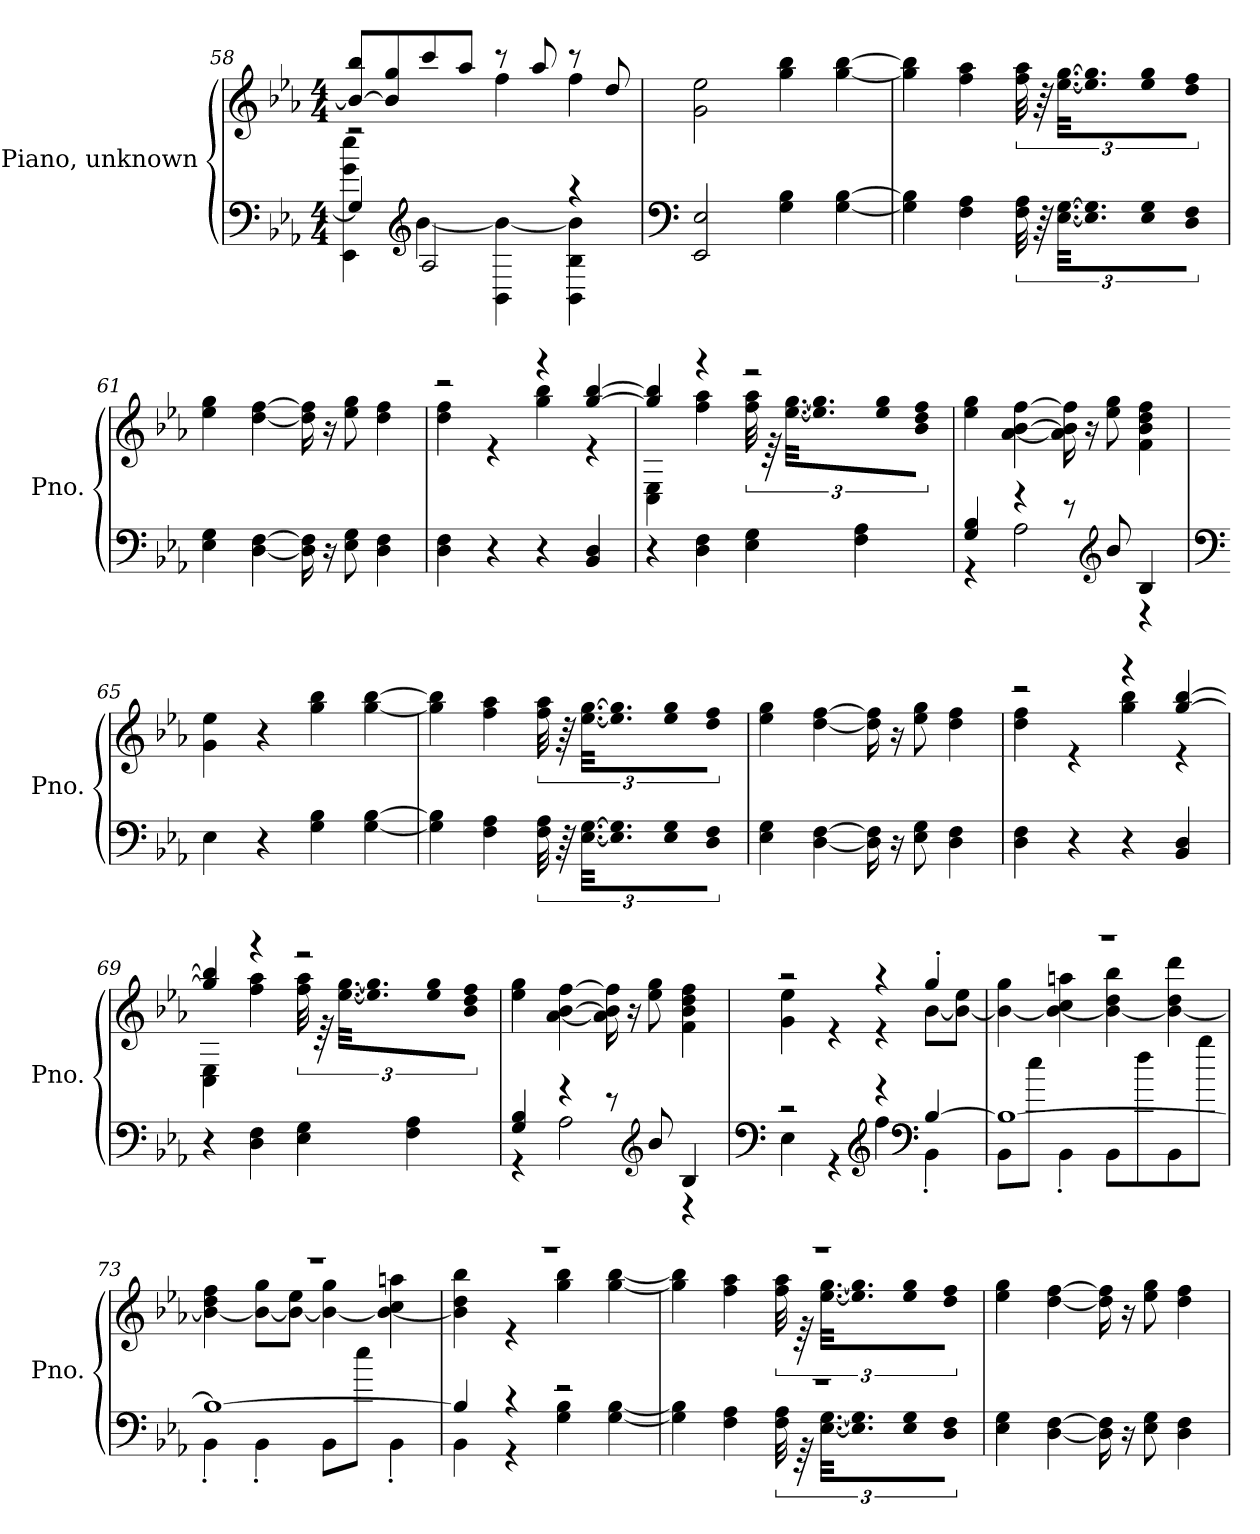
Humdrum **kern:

**kern	**kern
*part1	*part1
*staff2	*staff1
*I"Piano, unknown	*
*I'Pno.	*
*clefF4	*clefG2
*k[b-e-a-]	*k[b-e-a-]
*M4/4	*M4/4
=58	=58
*^	*^
4G/]	4EE-\ 4g\ 4ee-\	8b-/_ 8bb-/L	2r
.	.	8b-/] 8gg/	.
*clefG2	*	*	*
2A-/	[4b-\	8ccc/	.
.	.	8aa-/J	.
.	4BB-\ 4b-\_	8r	4ff\
.	.	8aa-/	.
4r	4BB-\ 4B-\ 4b-\]	8r	4ff\
.	.	8dd/	.
*v	*v	*	*
*	*v	*v
=59	=59
*clefF4	*
2EE-/ 2E-/	2g\ 2ee-\
4G\ 4B-\	4gg\ 4bb-\
[4G\ [4B-\	[4gg\ [4bb-\
=60	=60
4G\] 4B-\]	4gg\] 4bb-\]
4F\ 4A-\	4ff\ 4aa-\
48F\ 48A-\	48ff\ 48aa-\
96r	96r
[48.E-\ [48.G\KKL	[48.ee-\ [48.gg\KKL
8.E-\] 8.G\]	8.ee-\] 8.gg\]
8E-\ 8G\	8ee-\ 8gg\
8D\ 8F\J	8dd\ 8ff\J
!!LO:LB:g=z
=61	=61
4E-\ 4G\	4ee-\ 4gg\
[4D\ [4F\	[4dd\ [4ff\
16D\] 16F\]	16dd\] 16ff\]
16r	16r
8E-\ 8G\	8ee-\ 8gg\
4D\ 4F\	4dd\ 4ff\
=62	=62
*	*^
4D\ 4F\	2r	4dd\ 4ff\
4r	.	4r
4r	4r	4gg\ 4bb-\
4BB-/ 4D/	[4gg/ [4bb-/	4r
=63	=63	=63
4r	4gg/] 4bb-/]	4C\ 4E-\
4D\ 4F\	4r	4ff\ 4aa-\
4E-\ 4G\	2r	48ff\ 48aa-\
.	.	96r
.	.	[48.ee-\ [48.gg\KKL
.	.	8.ee-\] 8.gg\]
4F\ 4A-\	.	8ee-\ 8gg\
.	.	8b-\ 8dd\ 8ff\J
*	*v	*v
=64	=64
*^	*
4G/ 4B-/	4r	4ee-\ 4gg\
4r	2A-\	[4a-\ [4b-\ [4ff\
8r	.	16a-\] 16b-\] 16ff\]
.	.	16r
*clefG2	*	*
8b-/	.	8ee-\ 8gg\
4B-/	4r	4f\ 4b-\ 4dd\ 4ff\
*v	*v	*
=65	=65
*clefF4	*
4E-\	4g\ 4ee-\
4r	4r
4G\ 4B-\	4gg\ 4bb-\
[4G\ [4B-\	[4gg\ [4bb-\
!!LO:LB:g=z
=66	=66
4G\] 4B-\]	4gg\] 4bb-\]
4F\ 4A-\	4ff\ 4aa-\
48F\ 48A-\	48ff\ 48aa-\
96r	96r
[48.E-\ [48.G\KKL	[48.ee-\ [48.gg\KKL
8.E-\] 8.G\]	8.ee-\] 8.gg\]
8E-\ 8G\	8ee-\ 8gg\
8D\ 8F\J	8dd\ 8ff\J
=67	=67
4E-\ 4G\	4ee-\ 4gg\
[4D\ [4F\	[4dd\ [4ff\
16D\] 16F\]	16dd\] 16ff\]
16r	16r
8E-\ 8G\	8ee-\ 8gg\
4D\ 4F\	4dd\ 4ff\
=68	=68
*	*^
4D\ 4F\	2r	4dd\ 4ff\
4r	.	4r
4r	4r	4gg\ 4bb-\
4BB-/ 4D/	[4gg/ [4bb-/	4r
=69	=69	=69
4r	4gg/] 4bb-/]	4C\ 4E-\
4D\ 4F\	4r	4ff\ 4aa-\
4E-\ 4G\	2r	48ff\ 48aa-\
.	.	96r
.	.	[48.ee-\ [48.gg\KKL
.	.	8.ee-\] 8.gg\]
4F\ 4A-\	.	8ee-\ 8gg\
.	.	8b-\ 8dd\ 8ff\J
*	*v	*v
=70	=70
*^	*
4G/ 4B-/	4r	4ee-\ 4gg\
4r	2A-\	[4a-\ [4b-\ [4ff\
8r	.	16a-\] 16b-\] 16ff\]
.	.	16r
*clefG2	*	*
8b-/	.	8ee-\ 8gg\
4B-/	4r	4f\ 4b-\ 4dd\ 4ff\
!!LO:LB:g=z
=71	=71	=71
*clefF4	*	*
*	*	*^
2r	4E-\	2r	4g\ 4ee-\
.	4r	.	4r
*clefG2	*	*	*
4r	4ff\	4r	4r
*clefF4	*	*	*
[4B-/	4BB-'\	4gg'/	[8b-\L
.	.	.	8b-\_ 8ee-\J
=72	=72	=72	=72
1B-_	8BB-\L	1r	4b-\_ 4gg\
.	8ee-\J	.	.
.	4BB-'\	.	4b-\_ 4cc\ 4aan\
.	8BB-\L	.	4b-\_ 4dd\ 4bb-\
.	8ff\	.	.
.	8BB-\	.	4b-\_ 4dd\ 4ddd\
.	8bb-\J	.	.
=73	=73	=73	=73
1B-_	4BB-'\	1r	4b-\_ 4dd\ 4ff\
.	4BB-'\	.	8b-\_ 8gg\L
.	.	.	8b-\_ 8ee-\J
.	8BB-\L	.	4b-\_ 4gg\
.	8ee-\J	.	.
.	4BB-'\	.	4b-\_ 4cc\ 4aan\
=74	=74	=74	=74
4B-/]	4BB-\	1r	4b-\] 4dd\ 4bb-\
4r	4r	.	4r
2r	4G\ 4B-\	.	4gg\ 4bb-\
.	[4G\ [4B-\	.	[4gg\ [4bb-\
!!LO:LB:g=z	!!
=75	=75	=75	=75
1r	4G\] 4B-\]	1r	4gg\] 4bb-\]
.	4F\ 4A-\	.	4ff\ 4aa-\
.	48F\ 48A-\	.	48ff\ 48aa-\
.	96r	.	96r
.	[48.E-\ [48.G\KKL	.	[48.ee-\ [48.gg\KKL
.	8.E-\] 8.G\]	.	8.ee-\] 8.gg\]
.	8E-\ 8G\	.	8ee-\ 8gg\
.	8D\ 8F\J	.	8dd\ 8ff\J
*v	*v	*	*
*	*v	*v
=76	=76
4E-\ 4G\	4ee-\ 4gg\
[4D\ [4F\	[4dd\ [4ff\
16D\] 16F\]	16dd\] 16ff\]
16r	16r
8E-\ 8G\	8ee-\ 8gg\
4D\ 4F\	4dd\ 4ff\
=	=
*-	*-
